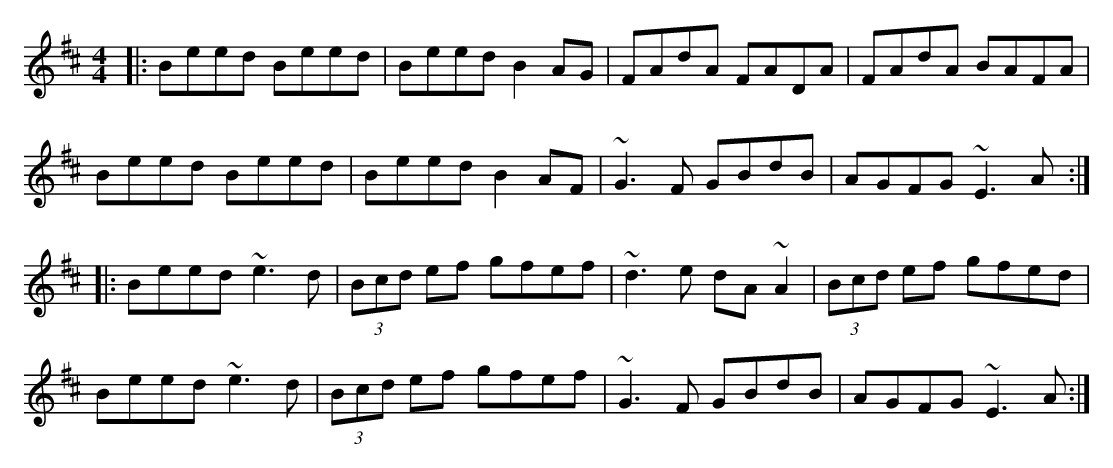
X:1
M:4/4
K:Edor
|:Beed Beed|Beed B2AG|FAdA FADA|FAdA BAFA|
Beed Beed|Beed B2 AF|~G3 F GBdB|AGFG ~E3 A:|
|:Beed ~e3 d|(3Bcd ef gfef|~d3 e dA ~A2|(3Bcd ef gfed|
Beed ~e3 d|(3Bcd ef gfef|~G3 F GBdB|AGFG ~E3 A:|
